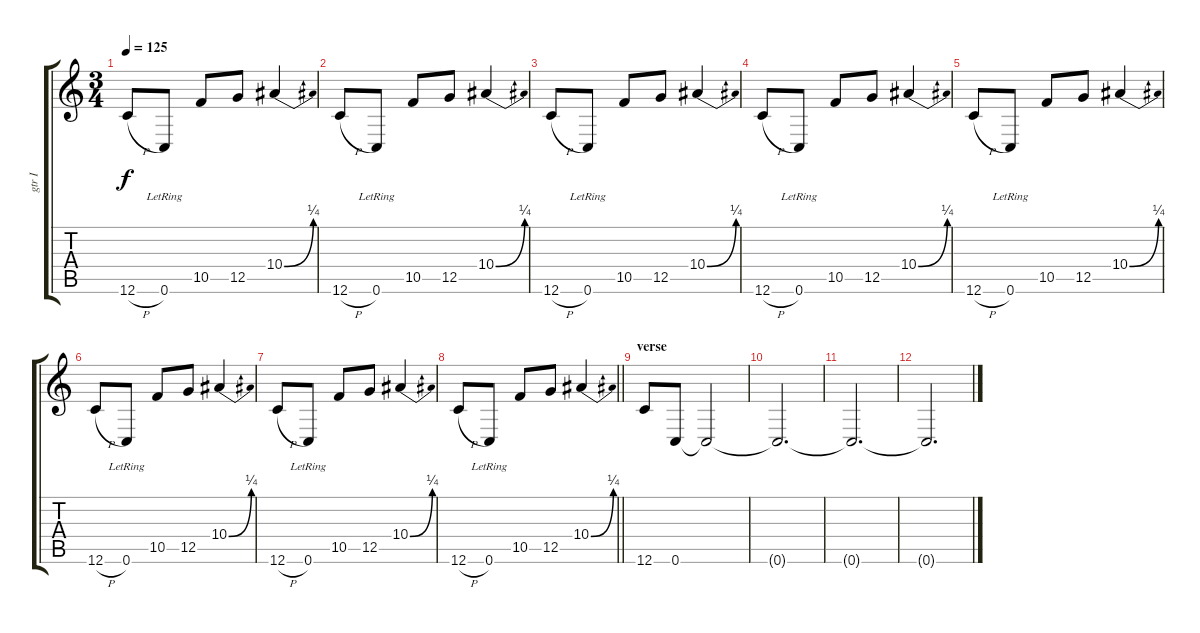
\track ("gtr I" "gtr I") {instrument electricguitarjazz}
\staff {score tabs}
\tuning (D4 A3 F3 C3 G2 C2) {hide}
\ts (3 4)
\tempo 125
\clef g2
\ks c
12.6{h}.8{dy f} 0.6{lr}.8 10.5.8 12.5.8 10.4{be (bend 0 0 60 1)}.4 |
12.6{h}.8 0.6{lr}.8 10.5.8 12.5.8 10.4{be (bend 0 0 60 1)}.4 |
12.6{h}.8 0.6{lr}.8 10.5.8 12.5.8 10.4{be (bend 0 0 60 1)}.4 |
12.6{h}.8 0.6{lr}.8 10.5.8 12.5.8 10.4{be (bend 0 0 60 1)}.4 |
12.6{h}.8 0.6{lr}.8 10.5.8 12.5.8 10.4{be (bend 0 0 60 1)}.4 |
12.6{h}.8 0.6{lr}.8 10.5.8 12.5.8 10.4{be (bend 0 0 60 1)}.4 |
12.6{h}.8 0.6{lr}.8 10.5.8 12.5.8 10.4{be (bend 0 0 60 1)}.4 |
\barLineRight lightlight
12.6{h}.8 0.6{lr}.8 10.5.8 12.5.8 10.4{be (bend 0 0 60 1)}.4 |
\section ("" "verse")
12.6.8 0.6.8 0.6{t}.2 |
0.6{t}.2{d} |
0.6{t}.2{d} |
0.6{t}.2{d}
